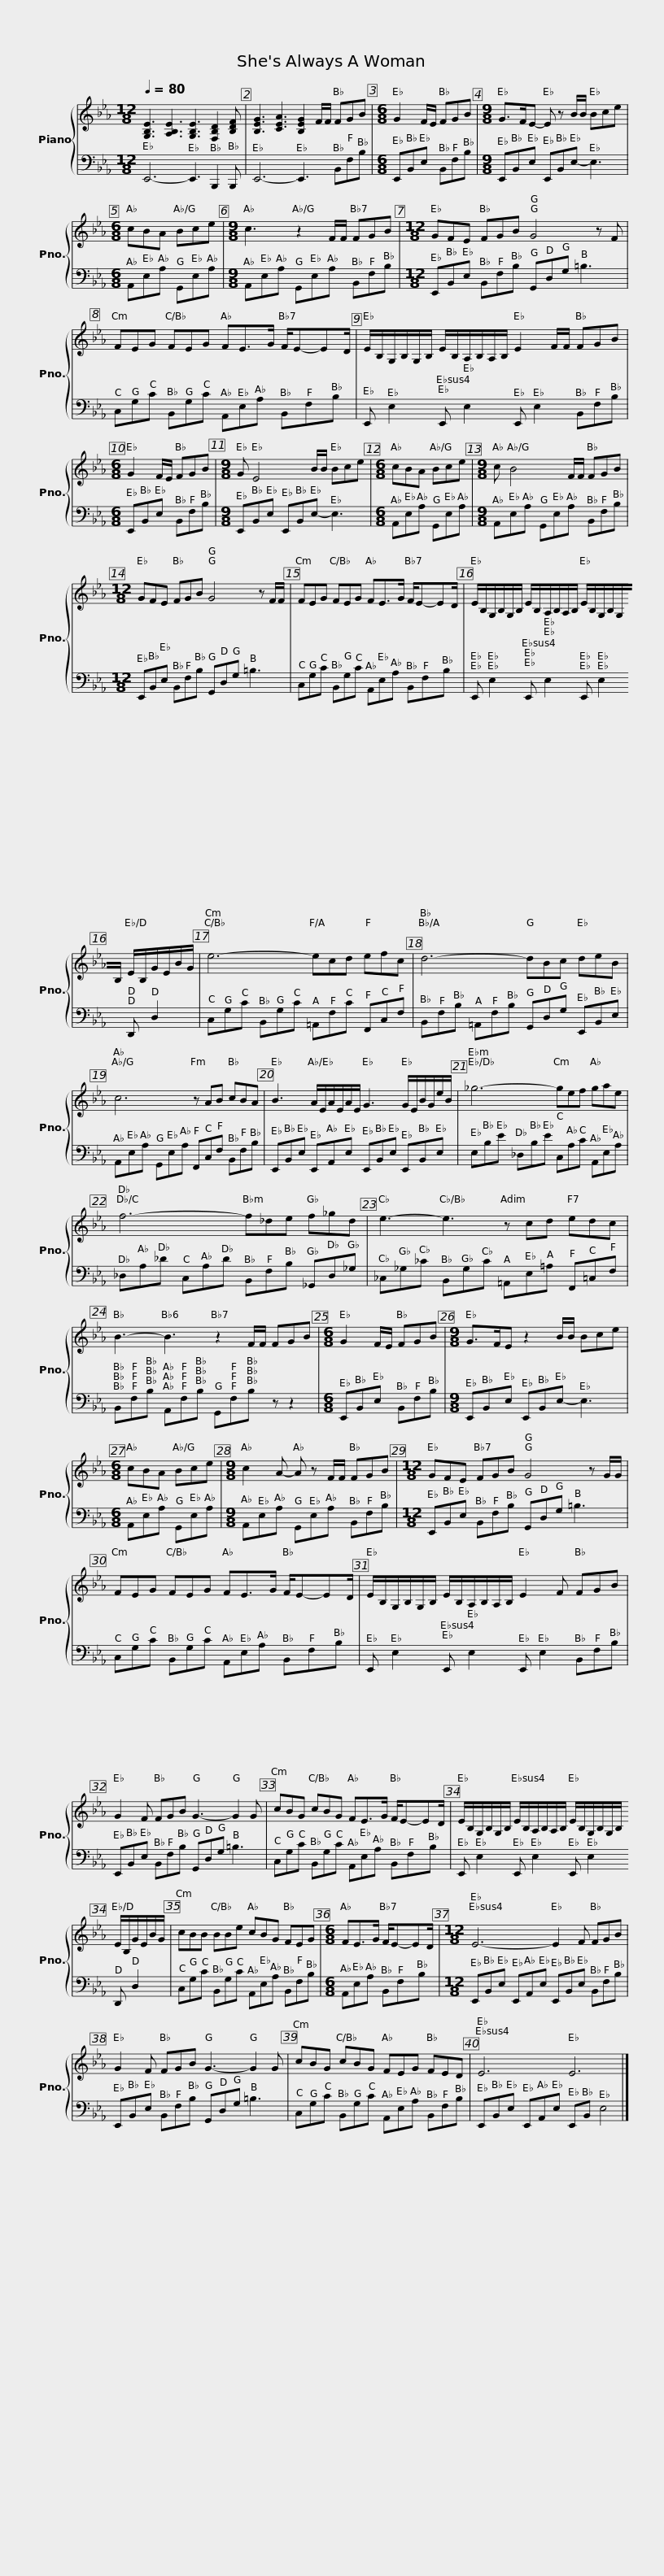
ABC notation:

X:1
%%score { 1 | 2 }
L:1/8
Q:1/4=80
M:12/8
I:linebreak $
K:Eb
V:1 treble
V:2 bass
V:1
 [G,B,E]3 [A,B,E]3 [G,B,E]3 [F,B,D]2 [B,DF] | [B,EG]3 [CEA]3 [B,EG]2 F/F/ FGB |[M:6/8] G2 F/E/ FGB |$[M:9/8] G>FE- E z B/B/ Bce |[M:6/8] cBA Bce | %5
[M:9/8] c3 z2 F/F/ FGB |$[M:12/8] GFE FGB G4 z F | FEG FEG FE>G F/E-ED/ |$ E/B,/G,/B,/G,/B,/ E/B,/A,/B,/A,/B,/ E2 F/F/ FGB |[M:6/8] G2 F/E/ FGB |$ %10
[M:9/8] G E4 B/B/ Bce |[M:6/8] cBA Bce |[M:9/8] c B4 F/F/ FGB |$[M:12/8] GFE FGB G4 z F/F/ | FEG FEG FE>G F/E-ED/ |$ %15
 E/B,/G,/B,/G,/B,/ E/B,/A,/B,/A,/B,/ E/B,/G,/B,/G,/B,/ E/B,/G/E/B/G/ |$ e6- ecd efc | d6- dBc deB |$ c6 z AB cBA | B3 A/E/A/E/A/E/ G3 G/E/B/G/e/B/ |$ %20
 _g6- gef gae | f6- f_de f_gd |$ e3- e3 z cd edc | B3- B3 z2 F/F/ FGB |[M:6/8] G2 F/E/ FGB |$ %25
[M:9/8] G>FE z2 B/B/ Bce |[M:6/8] cBA Bce |[M:9/8] c2 A- A z F/F/ FGB |$[M:12/8] GFE FGB G4 z G/G/ | FEG FEG FE>G F/E-ED/ |$ %30
 E/B,/G,/B,/G,/B,/ E/B,/A,/B,/A,/B,/ E2 F FGB | G2 F FGB G3- G2 G |$ cBG cBG FE>G F/E-ED/ |$ E/B,/G,/B,/G,/B,/ E/B,/A,/B,/A,/B,/ E/B,/G,/B,/G,/B,/ E/B,/G/E/B/G/ |$ cBB BBe cBG FEG | %35
[M:6/8] FE>G F/E-ED/ |$[M:12/8] E6- E2 F FGB | G2 F FGB G3- G2 G |$ cBG cBG FEG FED | E6 E6 |] %40
V:2
 E,,6- E,,3 B,,,2 B,,, | E,,6- E,,3 B,,F,B, |[M:6/8] E,,B,,E, B,,F,B, |$[M:9/8] E,,B,,E, E,,B,,E,- E,3 |[M:6/8] A,,E,A, G,,E,A, | %5
[M:9/8] A,,E,A, G,,E,A, B,,F,B, |$[M:12/8] E,,B,,E, B,,F,B, G,,D,G, =B,3 | C,G,C B,,G,C A,,E,A, B,,F,B, |$ E,, E,2 E,, E,2 E,, E,2 B,,F,B, |[M:6/8] E,,B,,E, B,,F,B, |$ %10
[M:9/8] E,,B,,E, E,,B,,E,- E,3 |[M:6/8] A,,E,A, G,,E,A, |[M:9/8] A,,E,A, G,,E,A, B,,F,B, |$[M:12/8] E,,B,,E, B,,F,B, G,,D,G, =B,3 | C,G,C B,,G,C A,,E,A, B,,F,B, |$ %15
 E,, E,2 E,, E,2 E,, E,2 D,, D,2 |$ C,G,C B,,G,C =A,,F,C F,,C,F, | B,,F,B, =A,,F,B, G,,D,G, E,,B,,E, |$ A,,E,A, G,,E,A, F,,C,F, B,,F,B, | E,,B,,E, E,,A,,E, E,,B,,E, E,,B,,E, |$ %20
 E,B,E _D,B,E C,A,C A,,E,A, | _D,A,_D C,A,D B,,F,B, _G,,D,_G, |$ _C,_G,_C B,,G,C =A,,E,=A, F,,=C,F, | B,,F,B, A,,F,B, G,,F,B, z z2 |[M:6/8] E,,B,,E, B,,F,B, |$ %25
[M:9/8] E,,B,,E, E,,B,,E,- E,3 |[M:6/8] A,,E,A, G,,E,A, |[M:9/8] A,,E,A, G,,E,A, B,,F,B, |$[M:12/8] E,,B,,E, B,,F,B, G,,D,G, =B,3 | C,G,C B,,G,C A,,E,A, B,,F,B, |$ %30
 E,, E,2 E,, E,2 E,, E,2 B,,F,B, | E,,B,,E, B,,F,B, G,,D,G, =B,3 |$ C,G,C B,,G,C A,,E,A, B,,F,B, |$ E,, E,2 E,, E,2 E,, E,2 D,, D,2 |$ C,G,C B,,G,C A,,E,A, B,,F,B, | %35
[M:6/8] A,,E,A, B,,F,B, |$[M:12/8] E,,B,,E, E,,A,,E, E,,B,,E, B,,F,B, | E,,B,,E, B,,F,B, G,,D,G, =B,3 |$ C,G,C B,,G,C A,,E,A, B,,F,B, | E,,B,,E, E,,A,,E, E,,B,, E,4 |] %40
